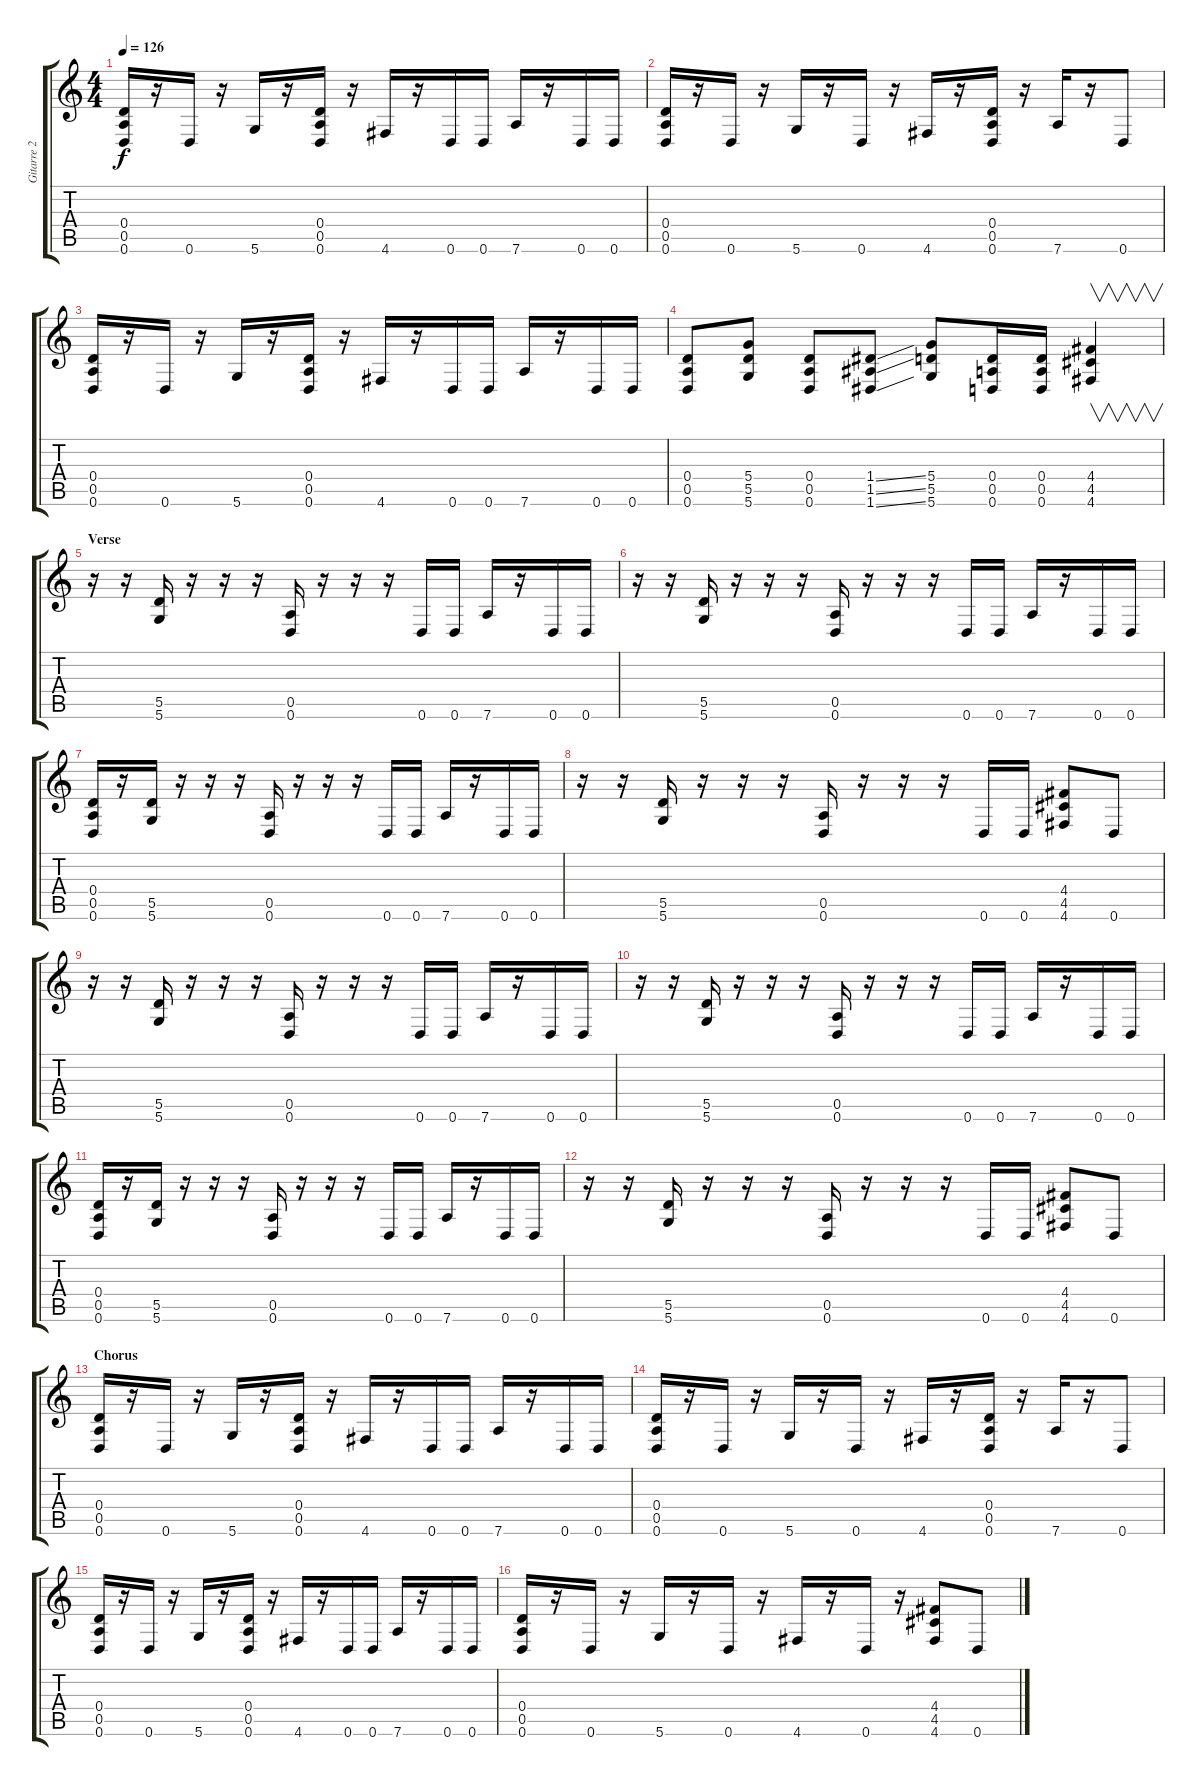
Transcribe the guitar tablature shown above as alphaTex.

\track ("Gitarre 2" "Gitarre 2") {instrument overdrivenguitar}
\staff {score tabs}
\tuning (E4 B3 G3 D3 A2 D2) {hide}
\ts (4 4)
\tempo 126
\clef g2
\ks c
(0.4 0.5 0.6).16{dy f} r.16 0.6.16 r.16 5.6.16 r.16 (0.4 0.5 0.6).16 r.16 4.6.16 r.16 0.6.16 0.6.16 7.6.16 r.16 0.6.16 0.6.16 |
(0.4 0.5 0.6).16 r.16 0.6.16 r.16 5.6.16 r.16 0.6.16 r.16 4.6.16 r.16 (0.4 0.5 0.6).16 r.16 7.6.16 r.16 0.6.8 |
(0.4 0.5 0.6).16 r.16 0.6.16 r.16 5.6.16 r.16 (0.4 0.5 0.6).16 r.16 4.6.16 r.16 0.6.16 0.6.16 7.6.16 r.16 0.6.16 0.6.16 |
(0.4 0.5 0.6).8 (5.4 5.5 5.6).8 (0.4 0.5 0.6).8 (1.4{ss} 1.5{ss} 1.6{ss}).8 (5.4 5.5 5.6).8 (0.4 0.5 0.6).16 (0.4 0.5 0.6).16 (4.4 4.5 4.6).4{v} |
\section ("" "Verse")
r.16 r.16 (5.5 5.6).16 r.16 r.16 r.16 (0.5 0.6).16 r.16 r.16 r.16 0.6.16 0.6.16 7.6.16 r.16 0.6.16 0.6.16 |
r.16 r.16 (5.5 5.6).16 r.16 r.16 r.16 (0.5 0.6).16 r.16 r.16 r.16 0.6.16 0.6.16 7.6.16 r.16 0.6.16 0.6.16 |
(0.4 0.5 0.6).16 r.16 (5.5 5.6).16 r.16 r.16 r.16 (0.5 0.6).16 r.16 r.16 r.16 0.6.16 0.6.16 7.6.16 r.16 0.6.16 0.6.16 |
r.16 r.16 (5.5 5.6).16 r.16 r.16 r.16 (0.5 0.6).16 r.16 r.16 r.16 0.6.16 0.6.16 (4.4 4.5 4.6).8 0.6.8 |
r.16 r.16 (5.5 5.6).16 r.16 r.16 r.16 (0.5 0.6).16 r.16 r.16 r.16 0.6.16 0.6.16 7.6.16 r.16 0.6.16 0.6.16 |
r.16 r.16 (5.5 5.6).16 r.16 r.16 r.16 (0.5 0.6).16 r.16 r.16 r.16 0.6.16 0.6.16 7.6.16 r.16 0.6.16 0.6.16 |
(0.4 0.5 0.6).16 r.16 (5.5 5.6).16 r.16 r.16 r.16 (0.5 0.6).16 r.16 r.16 r.16 0.6.16 0.6.16 7.6.16 r.16 0.6.16 0.6.16 |
r.16 r.16 (5.5 5.6).16 r.16 r.16 r.16 (0.5 0.6).16 r.16 r.16 r.16 0.6.16 0.6.16 (4.4 4.5 4.6).8 0.6.8 |
\section ("" "Chorus")
(0.4 0.5 0.6).16 r.16 0.6.16 r.16 5.6.16 r.16 (0.4 0.5 0.6).16 r.16 4.6.16 r.16 0.6.16 0.6.16 7.6.16 r.16 0.6.16 0.6.16 |
(0.4 0.5 0.6).16 r.16 0.6.16 r.16 5.6.16 r.16 0.6.16 r.16 4.6.16 r.16 (0.4 0.5 0.6).16 r.16 7.6.16 r.16 0.6.8 |
(0.4 0.5 0.6).16 r.16 0.6.16 r.16 5.6.16 r.16 (0.4 0.5 0.6).16 r.16 4.6.16 r.16 0.6.16 0.6.16 7.6.16 r.16 0.6.16 0.6.16 |
(0.4 0.5 0.6).16 r.16 0.6.16 r.16 5.6.16 r.16 0.6.16 r.16 4.6.16 r.16 0.6.16 r.16 (4.4 4.5 4.6).8 0.6.8
